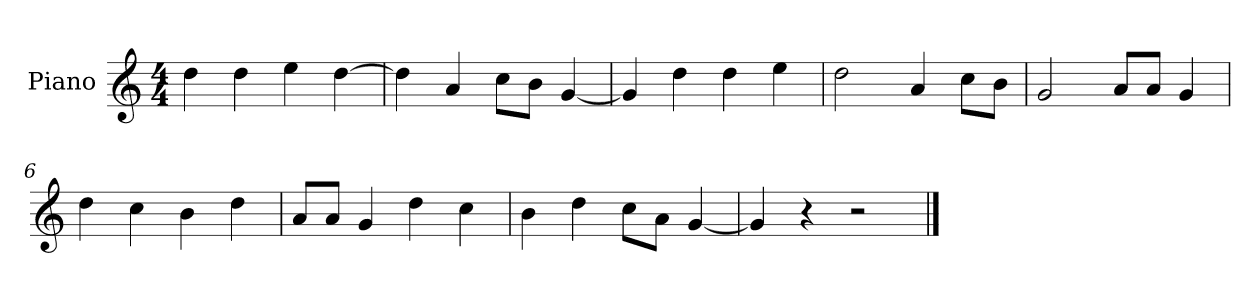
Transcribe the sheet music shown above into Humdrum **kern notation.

**kern
*part1
*staff1
*I"Piano
*I'P-no
*clefG2
*k[]
*M4/4
*MM90
=1
4dd\
4dd\
4ee\
[4dd\
=2
4dd\]
4a/
8cc\L
8b\J
[4g/
=3
4g/]
4dd\
4dd\
4ee\
=4
2dd\
4a/
8cc\L
8b\J
=5
2g/
8a/L
8a/J
4g/
=6
4dd\
4cc\
4b\
4dd\
=7
8a/L
8a/J
4g/
4dd\
4cc\
=8
4b\
4dd\
8cc\L
8a\J
[4g/
!!LO:LB:g=z
=9
4g/]
4r
2r
==
*-
